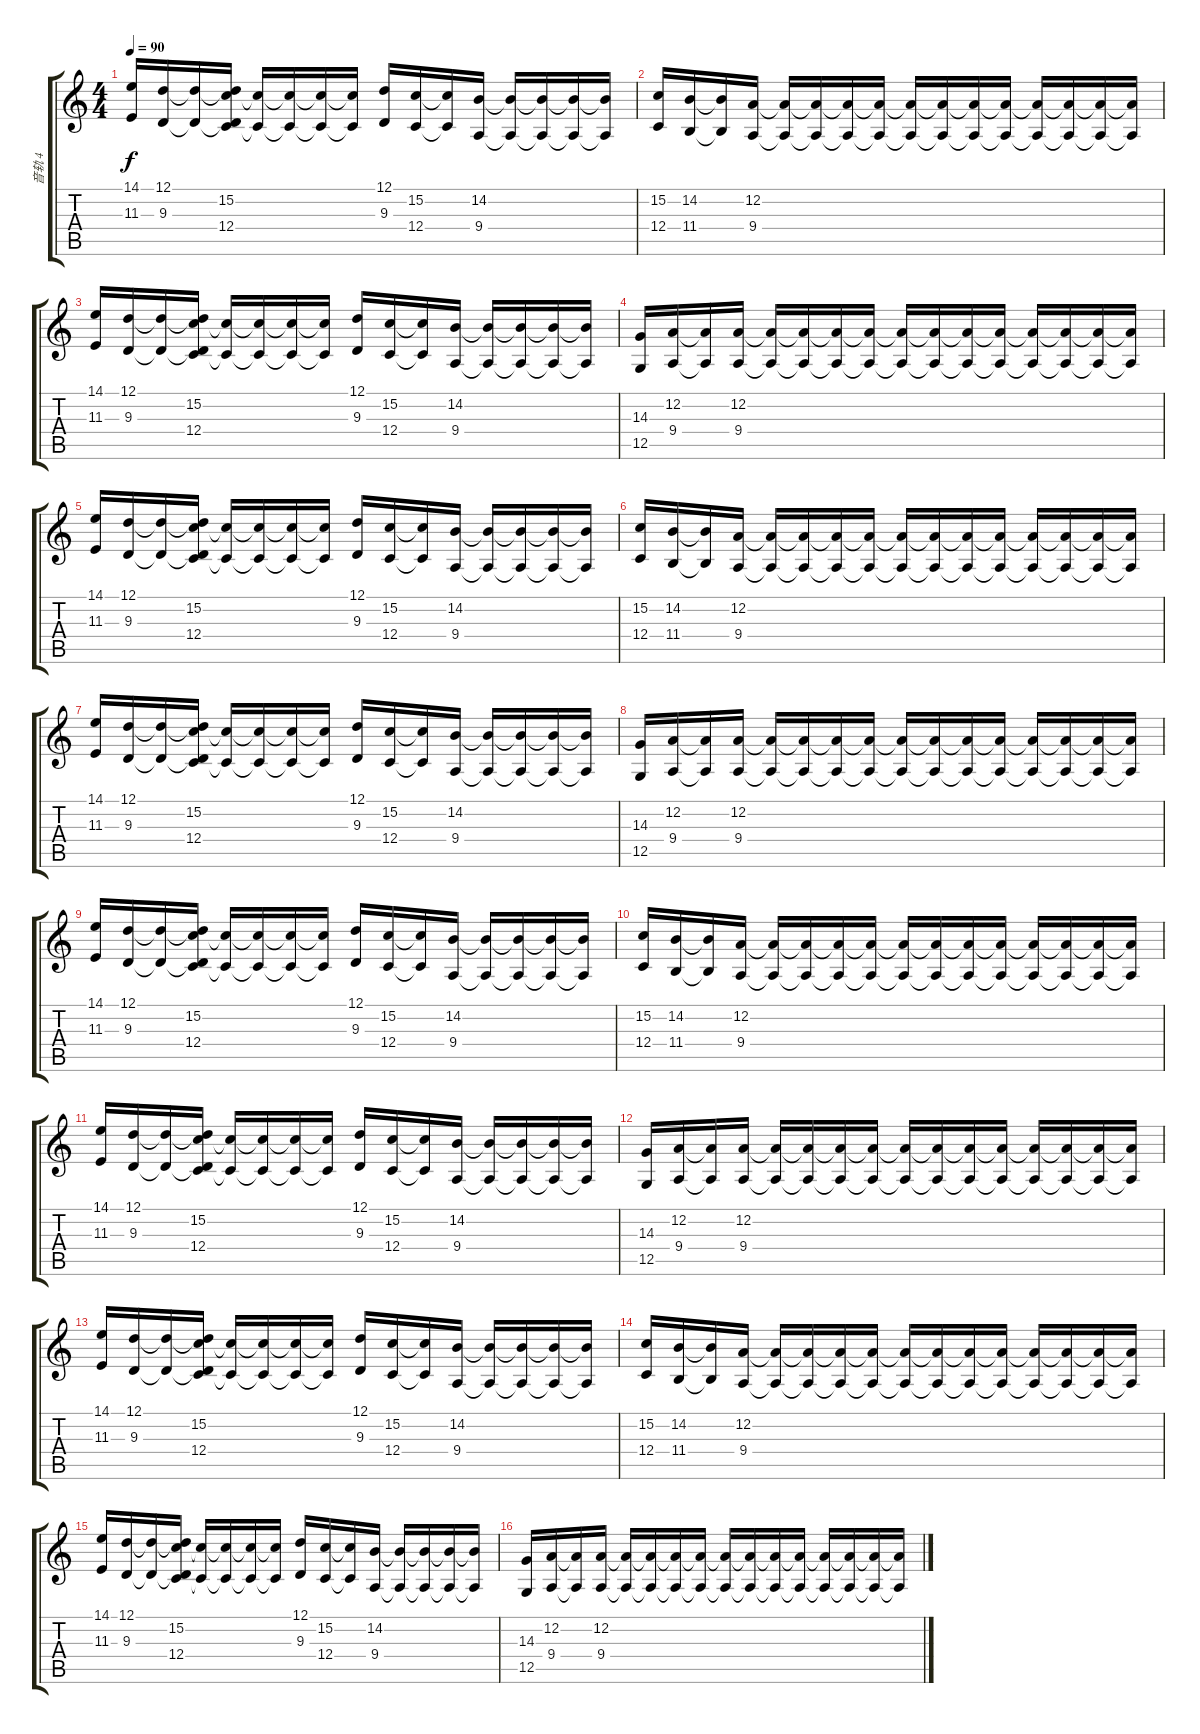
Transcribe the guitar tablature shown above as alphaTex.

\track ("音轨 4" "音轨 4") {instrument stringensemble1}
\staff {score tabs}
\tuning (D4 A3 F3 C3 G2 D2) {hide}
\ts (4 4)
\tempo 90
\clef g2
\ks c
(14.1 11.3).16{dy f} (12.1 9.3).16 (12.1{t} 9.3{t}).16 (12.1{t} 15.2 9.3{t} 12.4).16 (15.2{t} 12.4{t}).16 (15.2{t} 12.4{t}).16 (15.2{t} 12.4{t}).16 (15.2{t} 12.4{t}).16 (12.1 9.3).16 (15.2 12.4).16 (15.2{t} 12.4{t}).16 (14.2 9.4).16 (14.2{t} 9.4{t}).16 (14.2{t} 9.4{t}).16 (14.2{t} 9.4{t}).16 (14.2{t} 9.4{t}).16 |
(15.2 12.4).16 (14.2 11.4).16 (14.2{t} 11.4{t}).16 (12.2 9.4).16 (12.2{t} 9.4{t}).16 (12.2{t} 9.4{t}).16 (12.2{t} 9.4{t}).16 (12.2{t} 9.4{t}).16 (12.2{t} 9.4{t}).16 (12.2{t} 9.4{t}).16 (12.2{t} 9.4{t}).16 (12.2{t} 9.4{t}).16 (12.2{t} 9.4{t}).16 (12.2{t} 9.4{t}).16 (12.2{t} 9.4{t}).16 (12.2{t} 9.4{t}).16 |
(14.1 11.3).16 (12.1 9.3).16 (12.1{t} 9.3{t}).16 (12.1{t} 15.2 9.3{t} 12.4).16 (15.2{t} 12.4{t}).16 (15.2{t} 12.4{t}).16 (15.2{t} 12.4{t}).16 (15.2{t} 12.4{t}).16 (12.1 9.3).16 (15.2 12.4).16 (15.2{t} 12.4{t}).16 (14.2 9.4).16 (14.2{t} 9.4{t}).16 (14.2{t} 9.4{t}).16 (14.2{t} 9.4{t}).16 (14.2{t} 9.4{t}).16 |
(14.3 12.5).16 (12.2 9.4).16 (12.2{t} 9.4{t}).16 (12.2 9.4).16 (12.2{t} 9.4{t}).16 (12.2{t} 9.4{t}).16 (12.2{t} 9.4{t}).16 (12.2{t} 9.4{t}).16 (12.2{t} 9.4{t}).16 (12.2{t} 9.4{t}).16 (12.2{t} 9.4{t}).16 (12.2{t} 9.4{t}).16 (12.2{t} 9.4{t}).16 (12.2{t} 9.4{t}).16 (12.2{t} 9.4{t}).16 (12.2{t} 9.4{t}).16 |
(14.1 11.3).16 (12.1 9.3).16 (12.1{t} 9.3{t}).16 (12.1{t} 15.2 9.3{t} 12.4).16 (15.2{t} 12.4{t}).16 (15.2{t} 12.4{t}).16 (15.2{t} 12.4{t}).16 (15.2{t} 12.4{t}).16 (12.1 9.3).16 (15.2 12.4).16 (15.2{t} 12.4{t}).16 (14.2 9.4).16 (14.2{t} 9.4{t}).16 (14.2{t} 9.4{t}).16 (14.2{t} 9.4{t}).16 (14.2{t} 9.4{t}).16 |
(15.2 12.4).16 (14.2 11.4).16 (14.2{t} 11.4{t}).16 (12.2 9.4).16 (12.2{t} 9.4{t}).16 (12.2{t} 9.4{t}).16 (12.2{t} 9.4{t}).16 (12.2{t} 9.4{t}).16 (12.2{t} 9.4{t}).16 (12.2{t} 9.4{t}).16 (12.2{t} 9.4{t}).16 (12.2{t} 9.4{t}).16 (12.2{t} 9.4{t}).16 (12.2{t} 9.4{t}).16 (12.2{t} 9.4{t}).16 (12.2{t} 9.4{t}).16 |
(14.1 11.3).16 (12.1 9.3).16 (12.1{t} 9.3{t}).16 (12.1{t} 15.2 9.3{t} 12.4).16 (15.2{t} 12.4{t}).16 (15.2{t} 12.4{t}).16 (15.2{t} 12.4{t}).16 (15.2{t} 12.4{t}).16 (12.1 9.3).16 (15.2 12.4).16 (15.2{t} 12.4{t}).16 (14.2 9.4).16 (14.2{t} 9.4{t}).16 (14.2{t} 9.4{t}).16 (14.2{t} 9.4{t}).16 (14.2{t} 9.4{t}).16 |
(14.3 12.5).16 (12.2 9.4).16 (12.2{t} 9.4{t}).16 (12.2 9.4).16 (12.2{t} 9.4{t}).16 (12.2{t} 9.4{t}).16 (12.2{t} 9.4{t}).16 (12.2{t} 9.4{t}).16 (12.2{t} 9.4{t}).16 (12.2{t} 9.4{t}).16 (12.2{t} 9.4{t}).16 (12.2{t} 9.4{t}).16 (12.2{t} 9.4{t}).16 (12.2{t} 9.4{t}).16 (12.2{t} 9.4{t}).16 (12.2{t} 9.4{t}).16 |
(14.1 11.3).16 (12.1 9.3).16 (12.1{t} 9.3{t}).16 (12.1{t} 15.2 9.3{t} 12.4).16 (15.2{t} 12.4{t}).16 (15.2{t} 12.4{t}).16 (15.2{t} 12.4{t}).16 (15.2{t} 12.4{t}).16 (12.1 9.3).16 (15.2 12.4).16 (15.2{t} 12.4{t}).16 (14.2 9.4).16 (14.2{t} 9.4{t}).16 (14.2{t} 9.4{t}).16 (14.2{t} 9.4{t}).16 (14.2{t} 9.4{t}).16 |
(15.2 12.4).16 (14.2 11.4).16 (14.2{t} 11.4{t}).16 (12.2 9.4).16 (12.2{t} 9.4{t}).16 (12.2{t} 9.4{t}).16 (12.2{t} 9.4{t}).16 (12.2{t} 9.4{t}).16 (12.2{t} 9.4{t}).16 (12.2{t} 9.4{t}).16 (12.2{t} 9.4{t}).16 (12.2{t} 9.4{t}).16 (12.2{t} 9.4{t}).16 (12.2{t} 9.4{t}).16 (12.2{t} 9.4{t}).16 (12.2{t} 9.4{t}).16 |
(14.1 11.3).16 (12.1 9.3).16 (12.1{t} 9.3{t}).16 (12.1{t} 15.2 9.3{t} 12.4).16 (15.2{t} 12.4{t}).16 (15.2{t} 12.4{t}).16 (15.2{t} 12.4{t}).16 (15.2{t} 12.4{t}).16 (12.1 9.3).16 (15.2 12.4).16 (15.2{t} 12.4{t}).16 (14.2 9.4).16 (14.2{t} 9.4{t}).16 (14.2{t} 9.4{t}).16 (14.2{t} 9.4{t}).16 (14.2{t} 9.4{t}).16 |
(14.3 12.5).16 (12.2 9.4).16 (12.2{t} 9.4{t}).16 (12.2 9.4).16 (12.2{t} 9.4{t}).16 (12.2{t} 9.4{t}).16 (12.2{t} 9.4{t}).16 (12.2{t} 9.4{t}).16 (12.2{t} 9.4{t}).16 (12.2{t} 9.4{t}).16 (12.2{t} 9.4{t}).16 (12.2{t} 9.4{t}).16 (12.2{t} 9.4{t}).16 (12.2{t} 9.4{t}).16 (12.2{t} 9.4{t}).16 (12.2{t} 9.4{t}).16 |
(14.1 11.3).16 (12.1 9.3).16 (12.1{t} 9.3{t}).16 (12.1{t} 15.2 9.3{t} 12.4).16 (15.2{t} 12.4{t}).16 (15.2{t} 12.4{t}).16 (15.2{t} 12.4{t}).16 (15.2{t} 12.4{t}).16 (12.1 9.3).16 (15.2 12.4).16 (15.2{t} 12.4{t}).16 (14.2 9.4).16 (14.2{t} 9.4{t}).16 (14.2{t} 9.4{t}).16 (14.2{t} 9.4{t}).16 (14.2{t} 9.4{t}).16 |
(15.2 12.4).16 (14.2 11.4).16 (14.2{t} 11.4{t}).16 (12.2 9.4).16 (12.2{t} 9.4{t}).16 (12.2{t} 9.4{t}).16 (12.2{t} 9.4{t}).16 (12.2{t} 9.4{t}).16 (12.2{t} 9.4{t}).16 (12.2{t} 9.4{t}).16 (12.2{t} 9.4{t}).16 (12.2{t} 9.4{t}).16 (12.2{t} 9.4{t}).16 (12.2{t} 9.4{t}).16 (12.2{t} 9.4{t}).16 (12.2{t} 9.4{t}).16 |
(14.1 11.3).16 (12.1 9.3).16 (12.1{t} 9.3{t}).16 (12.1{t} 15.2 9.3{t} 12.4).16 (15.2{t} 12.4{t}).16 (15.2{t} 12.4{t}).16 (15.2{t} 12.4{t}).16 (15.2{t} 12.4{t}).16 (12.1 9.3).16 (15.2 12.4).16 (15.2{t} 12.4{t}).16 (14.2 9.4).16 (14.2{t} 9.4{t}).16 (14.2{t} 9.4{t}).16 (14.2{t} 9.4{t}).16 (14.2{t} 9.4{t}).16 |
(14.3 12.5).16 (12.2 9.4).16 (12.2{t} 9.4{t}).16 (12.2 9.4).16 (12.2{t} 9.4{t}).16 (12.2{t} 9.4{t}).16 (12.2{t} 9.4{t}).16 (12.2{t} 9.4{t}).16 (12.2{t} 9.4{t}).16 (12.2{t} 9.4{t}).16 (12.2{t} 9.4{t}).16 (12.2{t} 9.4{t}).16 (12.2{t} 9.4{t}).16 (12.2{t} 9.4{t}).16 (12.2{t} 9.4{t}).16 (12.2{t} 9.4{t}).16
